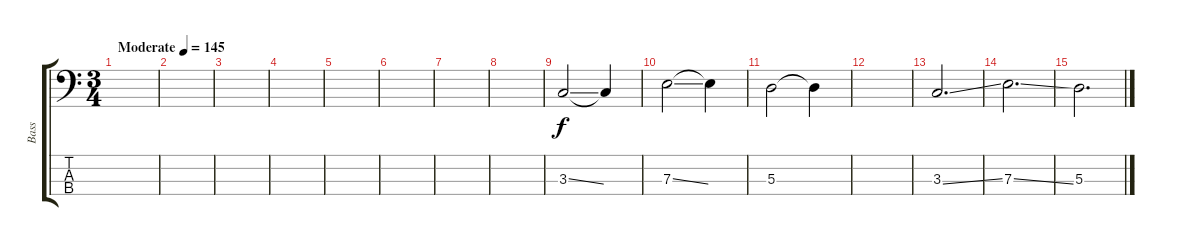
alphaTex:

\track ("Bass" "Bass") {instrument electricbasspick}
\staff {score tabs}
\tuning (G2 D2 A1 E1) {hide}
\ts (3 4)
\tempo (145 "Moderate")
\clef f4
\ks c
|
|
|
|
|
|
|
|
3.3{ss}.2 3.3{t}.4 |
7.3{ss}.2 7.3{t}.4 |
5.3.2 5.3{t}.4 |
|
3.3{ss}.2{d} |
7.3{ss}.2{d} |
5.3.2{d}
